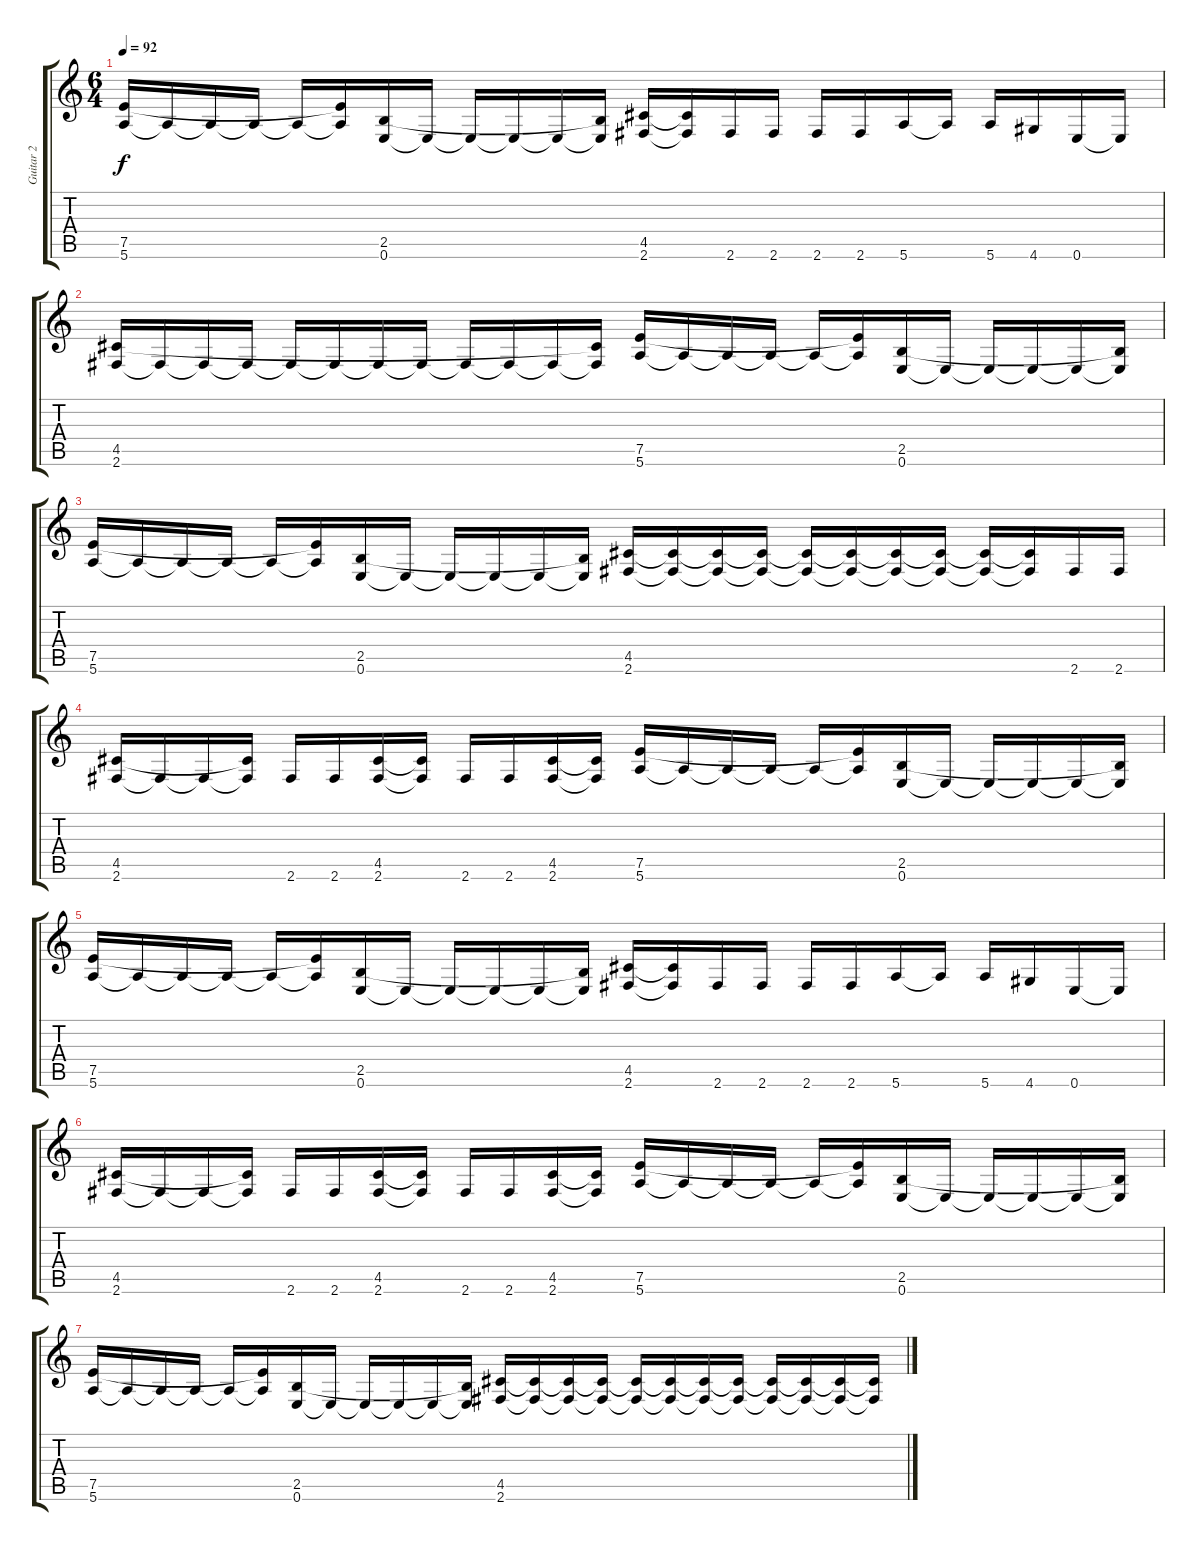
\track ("Guitar 2" "Guitar 2") {instrument distortionguitar}
\staff {score tabs}
\tuning (E4 B3 G3 D3 A2 E2) {hide}
\ts (6 4)
\tempo 92
\clef g2
\ks c
(7.5 5.6).16{dy f} 5.6{t}.16 5.6{t}.16 5.6{t}.16 5.6{t}.16 (7.5{t} 5.6{t}).16 (2.5 0.6).16 0.6{t}.16 0.6{t}.16 0.6{t}.16 0.6{t}.16 (2.5{t} 0.6{t}).16 (4.5 2.6).16 (4.5{t} 2.6{t}).16 2.6.16 2.6.16 2.6.16 2.6.16 5.6.16 5.6{t}.16 5.6.16 4.6.16 0.6.16 0.6{t}.16 |
(4.5 2.6).16 2.6{t}.16 2.6{t}.16 2.6{t}.16 2.6{t}.16 2.6{t}.16 2.6{t}.16 2.6{t}.16 2.6{t}.16 2.6{t}.16 2.6{t}.16 (4.5{t} 2.6{t}).16 (7.5 5.6).16 5.6{t}.16 5.6{t}.16 5.6{t}.16 5.6{t}.16 (7.5{t} 5.6{t}).16 (2.5 0.6).16 0.6{t}.16 0.6{t}.16 0.6{t}.16 0.6{t}.16 (2.5{t} 0.6{t}).16 |
(7.5 5.6).16 5.6{t}.16 5.6{t}.16 5.6{t}.16 5.6{t}.16 (7.5{t} 5.6{t}).16 (2.5 0.6).16 0.6{t}.16 0.6{t}.16 0.6{t}.16 0.6{t}.16 (2.5{t} 0.6{t}).16 (4.5 2.6).16 (4.5{t} 2.6{t}).16 (4.5{t} 2.6{t}).16 (4.5{t} 2.6{t}).16 (4.5{t} 2.6{t}).16 (4.5{t} 2.6{t}).16 (4.5{t} 2.6{t}).16 (4.5{t} 2.6{t}).16 (4.5{t} 2.6{t}).16 (4.5{t} 2.6{t}).16 2.6.16 2.6.16 |
(4.5 2.6).16 2.6{t}.16 2.6{t}.16 (4.5{t} 2.6{t}).16 2.6.16 2.6.16 (4.5 2.6).16 (4.5{t} 2.6{t}).16 2.6.16 2.6.16 (4.5 2.6).16 (4.5{t} 2.6{t}).16 (7.5 5.6).16 5.6{t}.16 5.6{t}.16 5.6{t}.16 5.6{t}.16 (7.5{t} 5.6{t}).16 (2.5 0.6).16 0.6{t}.16 0.6{t}.16 0.6{t}.16 0.6{t}.16 (2.5{t} 0.6{t}).16 |
(7.5 5.6).16 5.6{t}.16 5.6{t}.16 5.6{t}.16 5.6{t}.16 (7.5{t} 5.6{t}).16 (2.5 0.6).16 0.6{t}.16 0.6{t}.16 0.6{t}.16 0.6{t}.16 (2.5{t} 0.6{t}).16 (4.5 2.6).16 (4.5{t} 2.6{t}).16 2.6.16 2.6.16 2.6.16 2.6.16 5.6.16 5.6{t}.16 5.6.16 4.6.16 0.6.16 0.6{t}.16 |
(4.5 2.6).16 2.6{t}.16 2.6{t}.16 (4.5{t} 2.6{t}).16 2.6.16 2.6.16 (4.5 2.6).16 (4.5{t} 2.6{t}).16 2.6.16 2.6.16 (4.5 2.6).16 (4.5{t} 2.6{t}).16 (7.5 5.6).16 5.6{t}.16 5.6{t}.16 5.6{t}.16 5.6{t}.16 (7.5{t} 5.6{t}).16 (2.5 0.6).16 0.6{t}.16 0.6{t}.16 0.6{t}.16 0.6{t}.16 (2.5{t} 0.6{t}).16 |
(7.5 5.6).16 5.6{t}.16 5.6{t}.16 5.6{t}.16 5.6{t}.16 (7.5{t} 5.6{t}).16 (2.5 0.6).16 0.6{t}.16 0.6{t}.16 0.6{t}.16 0.6{t}.16 (2.5{t} 0.6{t}).16 (4.5 2.6).16 (4.5{t} 2.6{t}).16 (4.5{t} 2.6{t}).16 (4.5{t} 2.6{t}).16 (4.5{t} 2.6{t}).16 (4.5{t} 2.6{t}).16 (4.5{t} 2.6{t}).16 (4.5{t} 2.6{t}).16 (4.5{t} 2.6{t}).16 (4.5{t} 2.6{t}).16 (4.5{t} 2.6{t}).16 (4.5{t} 2.6{t}).16
